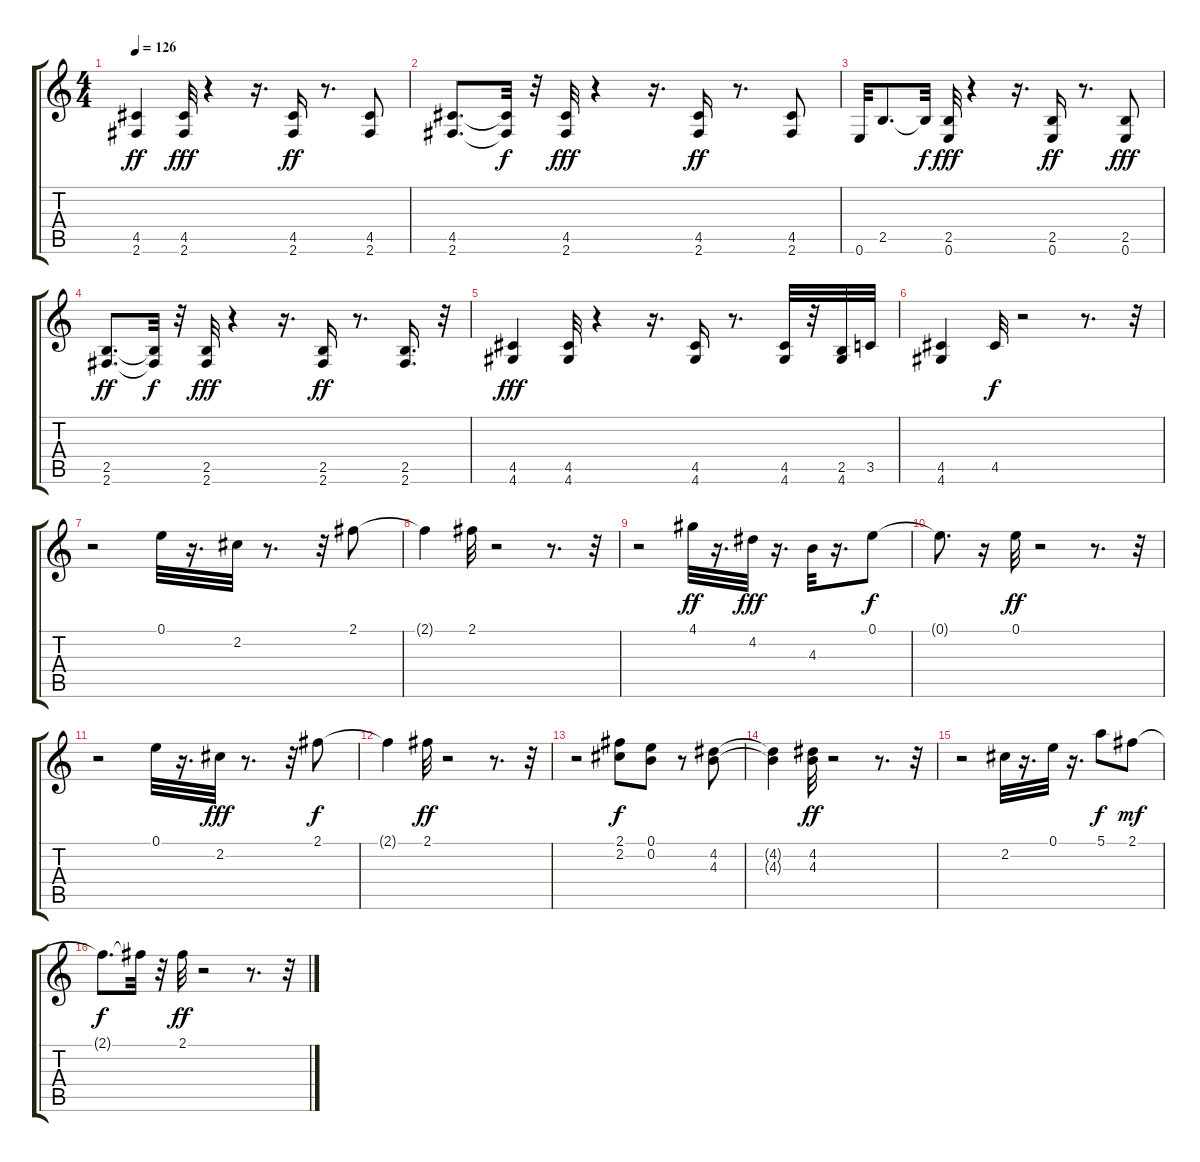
\track "" {instrument slapbass2}
\staff {score tabs}
\tuning (E4 B3 G3 D3 A2 E2) {hide}
\ts (4 4)
\tempo 126
\clef g2
\ks c
(4.5 2.6).4{dy ff} (4.5 2.6).32{dy fff} r.4 r.16{d} (4.5 2.6).16{dy ff} r.8{d} (4.5 2.6).8 |
(4.5 2.6).8{d} (4.5{t} 2.6{t}).32{dy f} r.32 (4.5 2.6).32{dy fff} r.4 r.16{d} (4.5 2.6).16{dy ff} r.8{d} (4.5 2.6).8 |
0.6.32 2.5.8{d} 2.5{t}.32{dy f} (2.5 0.6).32{dy fff} r.4 r.16{d} (2.5 0.6).16{dy ff} r.8{d} (2.5 0.6).8{dy fff} |
(2.5 2.6).8{d dy ff} (2.5{t} 2.6{t}).32{dy f} r.32 (2.5 2.6).32{dy fff} r.4 r.16{d} (2.5 2.6).16{dy ff} r.8{d} (2.5 2.6).16{d} r.32 |
(4.5 4.6).4{dy fff} (4.5 4.6).32 r.4 r.16{d} (4.5 4.6).16 r.8{d} (4.5 4.6).32 r.32 (2.5 4.6).32 3.5.32 |
(4.5 4.6).4 4.5.32{dy f} r.2 r.8{d} r.32 |
r.2 0.1.32{volume 16} r.16{d} 2.2.32 r.8{d} r.32 2.1.8 |
2.1{t}.4 2.1.32 r.2 r.8{d} r.32 |
r.2 4.1.32{dy ff} r.16{d} 4.2.32{dy fff} r.16{d} 4.3.32 r.16{d} 0.1.8{dy f} |
0.1{t}.8{d} r.16 0.1.32{dy ff} r.2 r.8{d} r.32 |
r.2 0.1.32 r.16{d} 2.2.32{dy fff} r.8{d} r.32 2.1.8{dy f} |
2.1{t}.4 2.1.32{dy ff} r.2 r.8{d} r.32 |
r.2 (2.1 2.2).8{dy f} (0.1 0.2).8 r.8 (4.2 4.3).8 |
(4.2{t} 4.3{t}).4 (4.2 4.3).32{dy ff} r.2 r.8{d} r.32 |
r.2 2.2.32 r.16{d} 0.1.32 r.16{d} 5.1.8{dy f} 2.1.8{dy mf} |
2.1{t}.8{d dy f} 2.1{t}.32 r.32 2.1.32{dy ff} r.2 r.8{d} r.32
